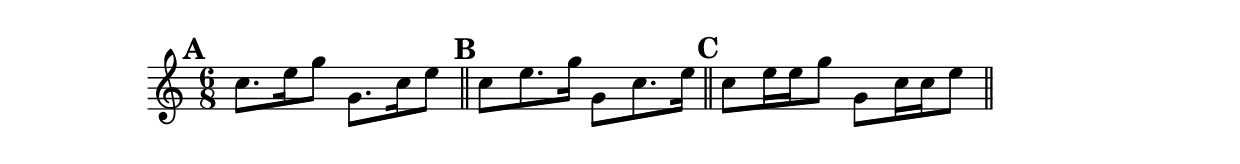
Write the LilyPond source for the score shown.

\version "2.22.0"

\relative {
  \language "english"

  \key c \major
  \time 6/8

  % Alternates from Gumpert edition
  \bar "" \mark \default
  c''8. e16 g8 g,8. c16 e8 | \bar "||"

  \mark \default
  c8 e8. g16 g,8 c8. e16 | \bar "||"

  \mark \default
  c8 e16 e g8 g,8 c16 c e8 | \bar "||"
}
